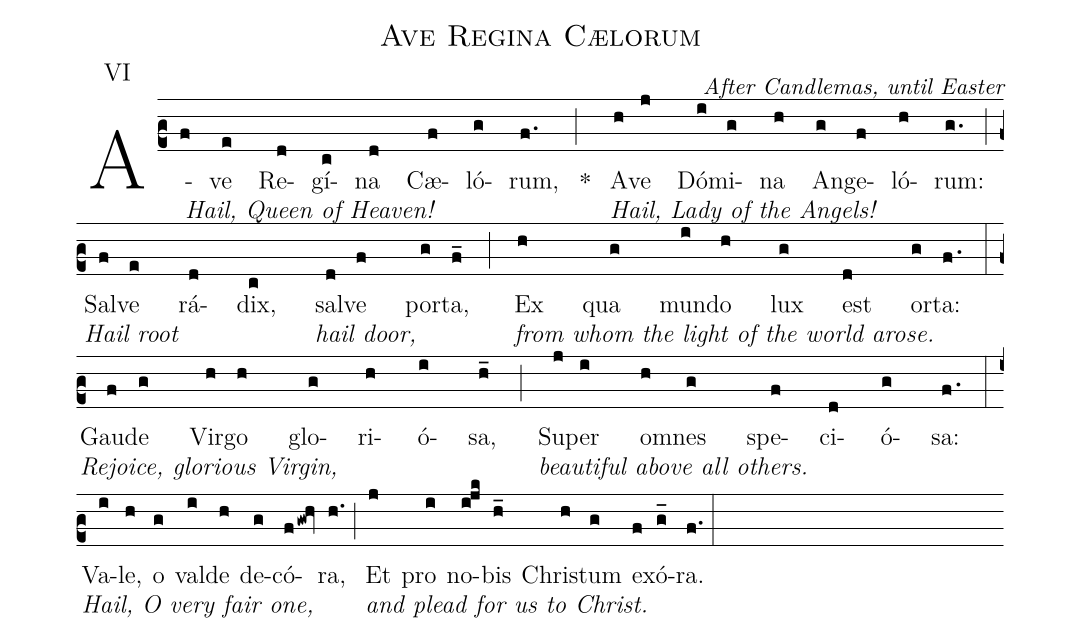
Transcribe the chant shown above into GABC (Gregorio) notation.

name: Ave Regina Cælorum;
commentary: After Candlemas, until Easter;
annotation: VI;
%%
(c2)A[Hail, Queen of Heaven!](f)ve(e) Re(d)gí(c)na(d) Cæ(f)ló(g)rum,(f.) *(;)
A[Hail, Lady of the Angels!](h)ve(j) Dó(i)mi(g)na(h) An(g)ge(f)ló(h)rum:(g.) (;z)
Sal[Hail root](f)ve(e) rá(d)dix,(c) sal[hail door,](d)ve(f) por(g)ta,(f_) (;)
Ex[from whom the light of the world arose.](h) qua(g) mun(i)do(h) lux(g) est(d) or(g)ta:(f.) (:z)
Gau[Rejoice, glorious Virgin,](f)de(g) Vir(h)go(h) glo(g)ri(h)ó(i)sa,(h_) (;)
Su[beautiful above all others.](j)per(i) om(h)nes(g) spe(f)ci(d)ó(g)sa:(f.) (:z)
Va[Hail, O very fair one,](i)le,(h) o(g) val(i)de(h) de(g)có(fgWh)ra,(h.) (;)
Et[and plead for us to Christ.](j) pro(i) no(ijk)bis(h_) Chri(h)stum(g) ex(f)ó(g_)ra.(f.) (:)
